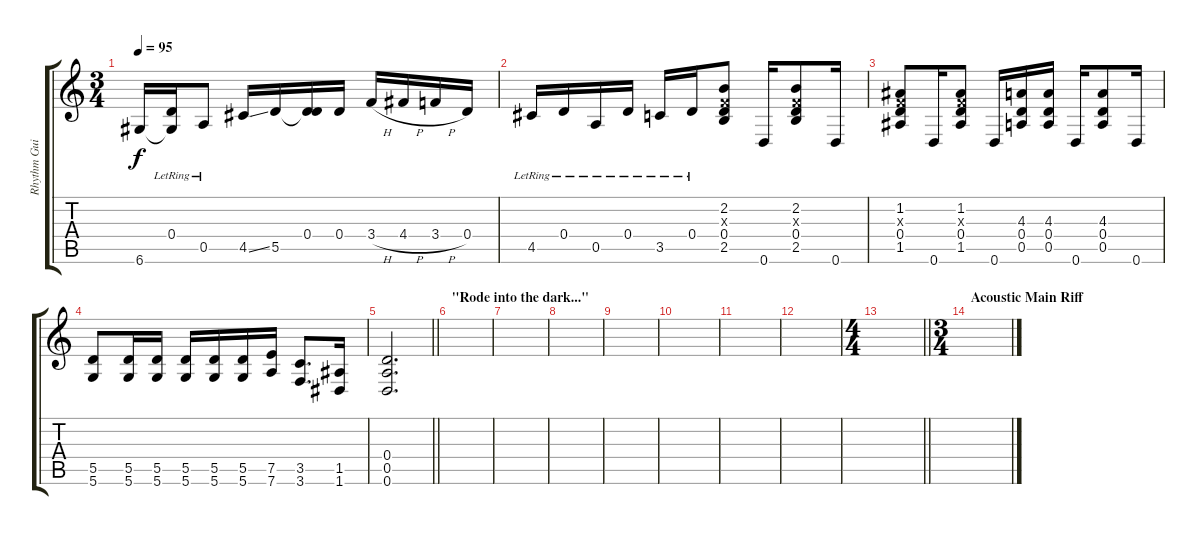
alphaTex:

\track ("Rhythm Guitar 2" "Rhythm Gui") {instrument distortionguitar}
\staff {score tabs}
\tuning (E4 A3 F3 D3 A2 D2) {hide}
\ts (3 4)
\tempo 95
\clef g2
\ks c
6.6.16{dy f} (0.4{lr} 6.6{t}).16 0.5{lr}.8 4.5{ss}.16 5.5.16 (0.4 5.5{t}).16 0.4.16 3.4{h}.16 4.4{h}.16 3.4{h}.16 0.4.16 |
4.5{lr}.16 0.4{lr}.16 0.5{lr}.16 0.4{lr}.16 3.5{lr}.16 0.4{lr}.16 (2.2 0.3{x} 0.4 2.5).8 0.6.16 (2.2 0.3{x} 0.4 2.5).8 0.6.16 |
(1.2 0.3{x} 0.4 1.5).8 0.6.16 (1.2 0.3{x} 0.4 1.5).8 0.6.16 (4.3 0.4 0.5).16 (4.3 0.4 0.5).16 0.6.16 (4.3 0.4 0.5).8 0.6.16 |
(5.5 5.6).8 (5.5 5.6).16 (5.5 5.6).16 (5.5 5.6).16 (5.5 5.6).16 (5.5 5.6).16 (7.5 7.6).16 (3.5 3.6).8{d} (1.5 1.6).16 |
\barLineRight lightlight
(0.4 0.5 0.6).2{d} |
\section ("" "\"Rode into the dark...\"")
|
|
|
|
|
|
|
\ts (4 4)
\barLineRight lightlight
|
\ts (3 4)
\section ("" "Acoustic Main Riff")
